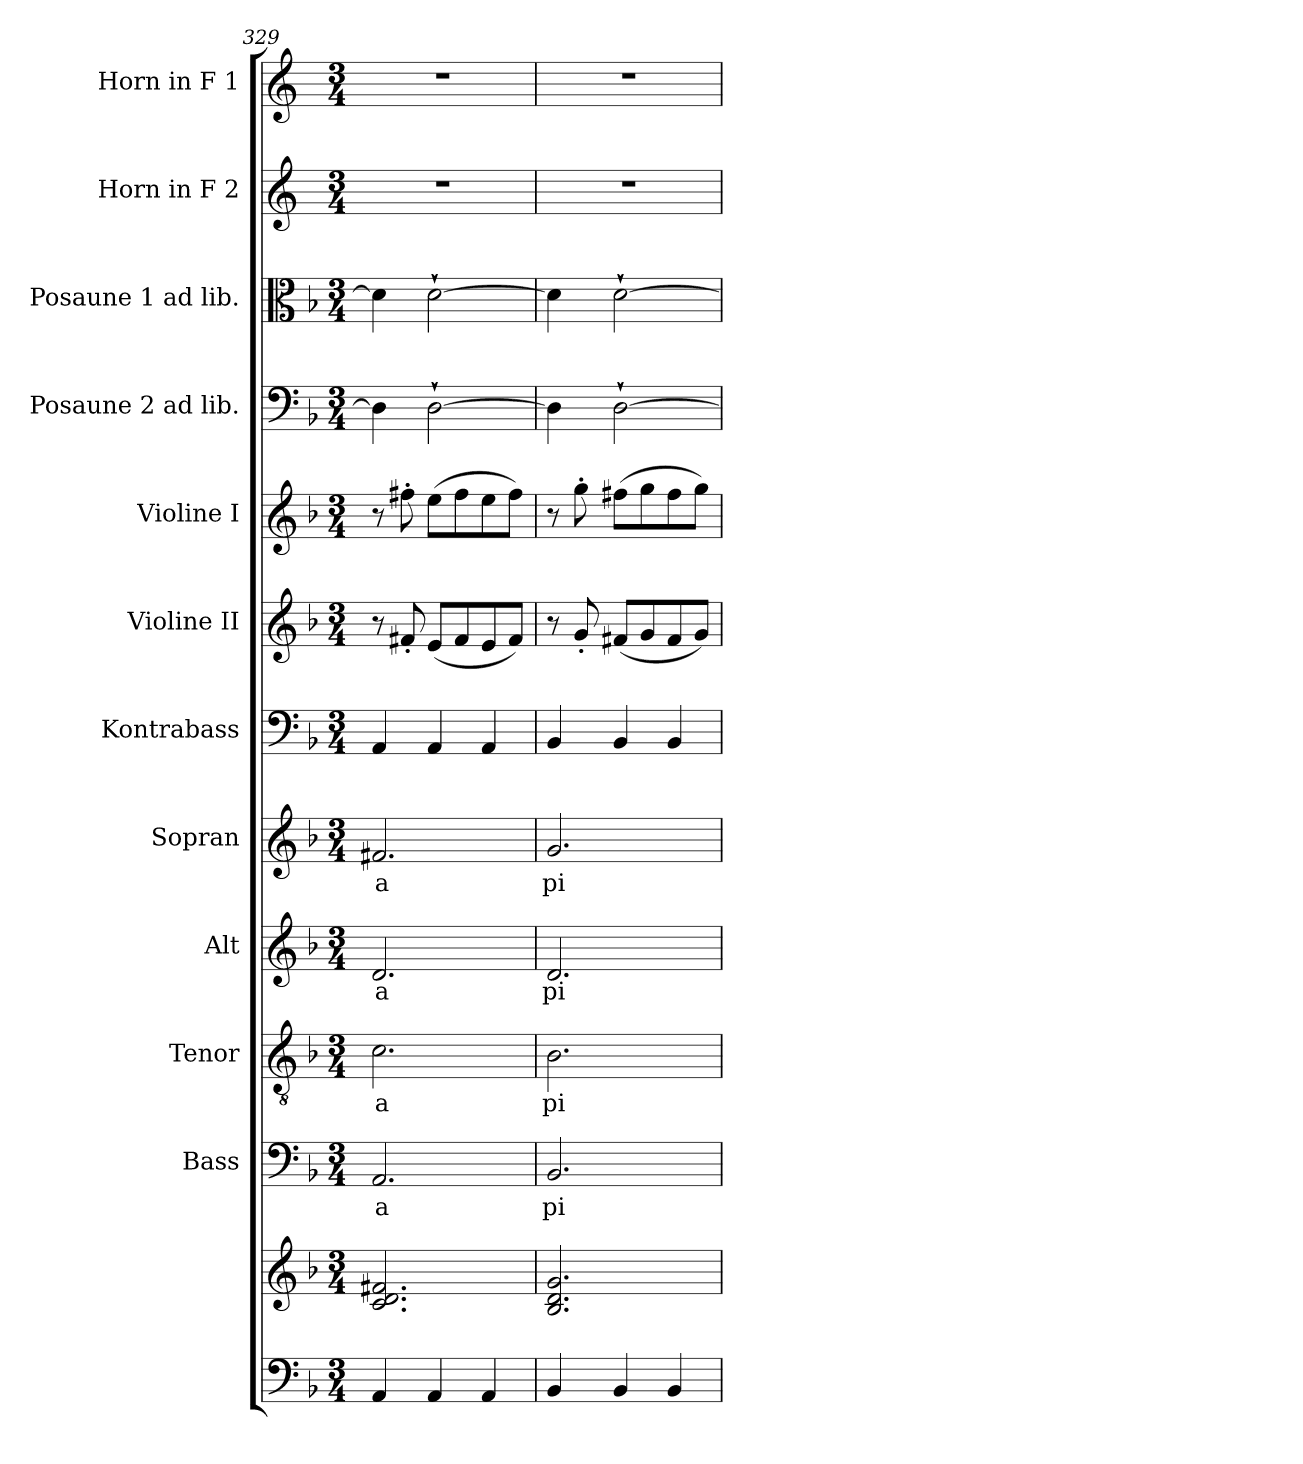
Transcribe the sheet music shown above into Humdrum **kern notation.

**kern	**kern	**kern	**text	**kern	**text	**kern	**text	**kern	**text	**kern	**kern	**kern	**kern	**dynam	**kern	**dynam	**kern	**kern
*part12	*part12	*part11	*part11	*part10	*part10	*part9	*part9	*part8	*part8	*part7	*part6	*part5	*part4	*part4	*part3	*part3	*part2	*part1
*staff13	*staff12	*staff11	*staff11	*staff10	*staff10	*staff9	*staff9	*staff8	*staff8	*staff7	*staff6	*staff5	*staff4	*staff4	*staff3	*staff3	*staff2	*staff1
*	*	*I"Bass	*	*I"Tenor	*	*I"Alt	*	*I"Sopran	*	*I"Kontrabass	*I"Violine II	*I"Violine I	*I"Posaune 2 ad lib.	*	*I"Posaune 1 ad lib.	*	*I"Horn in F 2	*I"Horn in F 1
*	*	*I'B.	*	*I'T.	*	*I'A.	*	*I'S.	*	*I'Kb.	*I'Vl. II	*I'Vl. I	*I'Pos. 2	*	*I'Pos. 1	*	*I'Hrn. F 2	*I'Hrn. F 1
*clefF4	*clefG2	*clefF4	*	*clefGv2	*	*clefG2	*	*clefG2	*	*clefF4	*clefG2	*clefG2	*clefF4	*	*clefC3	*	*clefG2	*clefG2
*	*	*	*	*	*	*	*	*	*	*ITrd7c12	*	*	*	*	*	*	*ITrd4c7	*ITrd4c7
*k[b-]	*k[b-]	*k[b-]	*	*k[b-]	*	*k[b-]	*	*k[b-]	*	*k[b-]	*k[b-]	*k[b-]	*k[b-]	*	*k[b-]	*	*k[b-]	*k[b-]
*F:	*F:	*F:	*	*F:	*	*F:	*	*F:	*	*F:	*F:	*F:	*F:	*	*F:	*	*F:	*F:
*M3/4	*M3/4	*M3/4	*	*M3/4	*	*M3/4	*	*M3/4	*	*M3/4	*M3/4	*M3/4	*M3/4	*	*M3/4	*	*M3/4	*M3/4
=329	=329	=329	=329	=329	=329	=329	=329	=329	=329	=329	=329	=329	=329	=329	=329	=329	=329	=329
!	!	!	!LO:LY:b	!	!LO:LY:b	!	!LO:LY:b	!	!LO:LY:b	!	!	!	!	!	!	!	!	!
4AA/	2.c/ 2.d/ 2.f#X/	2.AA/	-a	2.c\	-a	2.d/	-a	2.f#X/	-a	4AAA/	8r	8r	4D\]	.	4d\]	.	2.r	2.r
.	.	.	.	.	.	.	.	.	.	.	8f#X'</	8ff#X'>\	.	.	.	.	.	.
!	!	!	!	!	!	!	!	!	!	!	!	!	!	!LO:DY:b	!	!LO:DY:b	!	!
4AA/	.	.	.	.	.	.	.	.	.	4AAA/	(<8e/L	(>8ee\L	[2D`>\	pf	[2d`>\	pf	.	.
.	.	.	.	.	.	.	.	.	.	.	8f#/	8ff#\	.	.	.	.	.	.
4AA/	.	.	.	.	.	.	.	.	.	4AAA/	8e/	8ee\	.	.	.	.	.	.
.	.	.	.	.	.	.	.	.	.	.	8f#/J)	8ff#\J)	.	.	.	.	.	.
=330	=330	=330	=330	=330	=330	=330	=330	=330	=330	=330	=330	=330	=330	=330	=330	=330	=330	=330
!	!	!	!LO:LY:b	!	!LO:LY:b	!	!LO:LY:b	!	!LO:LY:b	!	!	!	!	!	!	!	!	!
4BB-/	2.B-/ 2.d/ 2.g/	2.BB-/	pi-	2.B-\	pi-	2.d/	pi-	2.g/	pi-	4BBB-/	8r	8r	4D\]	.	4d\]	.	2.r	2.r
.	.	.	.	.	.	.	.	.	.	.	8g'</	8gg'>\	.	.	.	.	.	.
!	!	!	!	!	!	!	!	!	!	!	!	!	!	!LO:DY:b	!	!LO:DY:b	!	!
4BB-/	.	.	.	.	.	.	.	.	.	4BBB-/	(<8f#X/L	(>8ff#X\L	[2D`>\	pf	[2d`>\	pf	.	.
.	.	.	.	.	.	.	.	.	.	.	8g/	8gg\	.	.	.	.	.	.
4BB-/	.	.	.	.	.	.	.	.	.	4BBB-/	8f#/	8ff#\	.	.	.	.	.	.
.	.	.	.	.	.	.	.	.	.	.	8g/J)	8gg\J)	.	.	.	.	.	.
=	=	=	=	=	=	=	=	=	=	=	=	=	=	=	=	=	=	=
*-	*-	*-	*-	*-	*-	*-	*-	*-	*-	*-	*-	*-	*-	*-	*-	*-	*-	*-
